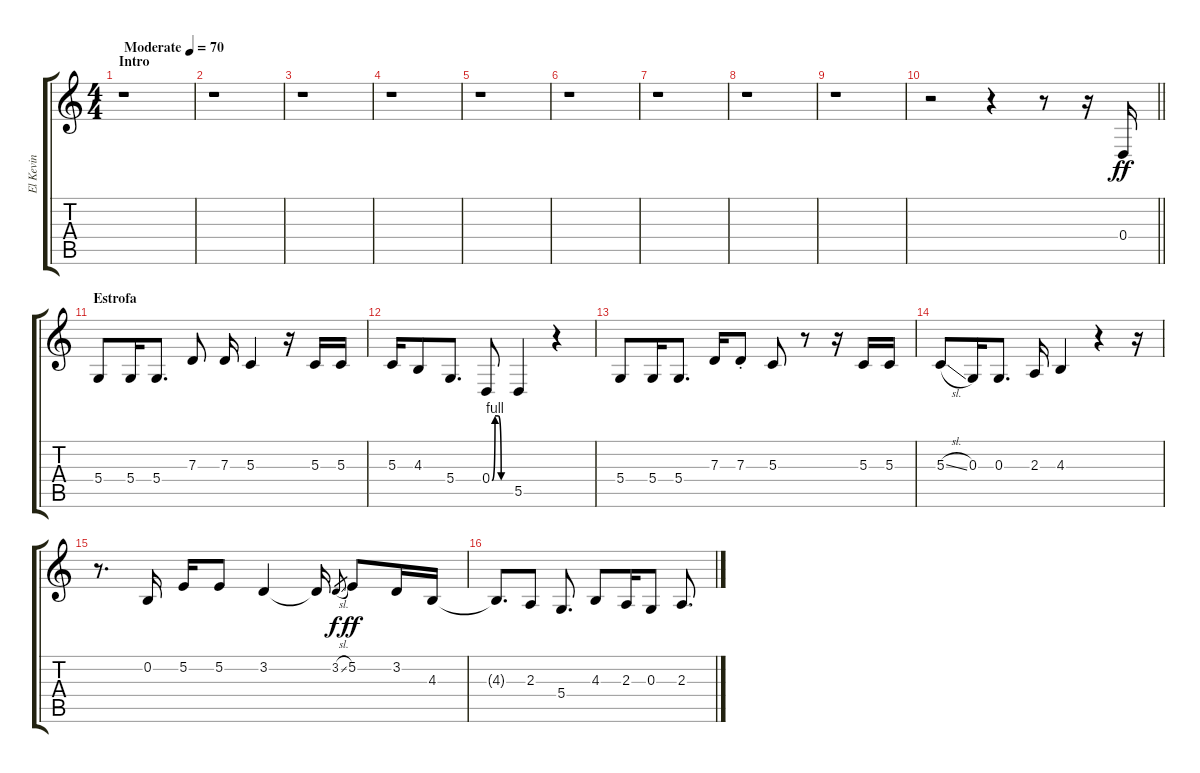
\track ("El Kevin" "El Kevin") {instrument tenorsax}
\staff {score tabs}
\tuning (E4 B3 G3 D3 A2 E2) {hide}
\ts (4 4)
\section ("" "Intro")
\tempo (70 "Moderate")
\clef g2
\ks c
r.1{dy ff instrument tenorsax} |
r.1 |
r.1 |
r.1 |
r.1 |
r.1 |
r.1 |
r.1 |
r.1 |
\barLineRight lightlight
r.2 r.4 r.8 r.16 0.4.16 |
\section ("" "Estrofa")
5.4.8 5.4.16 5.4.8{d} 7.3.8 7.3.16 5.3.4 r.16 5.3.16 5.3.16 |
5.3.16 4.3.8 5.4.8{d} 0.4{be (custom 0 0 10 4 20 4 30 0 60 0)}.8 5.5.4 r.4 |
5.4.8 5.4.16 5.4.8{d} 7.3.16 7.3{st}.8 5.3.8 r.8 r.16 5.3.16 5.3.16 |
5.3{sl}.8 0.3.16 0.3.8{d} 2.3.16 4.3.4 r.4 r.16 |
r.8{d} 0.2.16 5.2.16 5.2.8 3.2.4 3.2{t}.16 3.2{sl}.8{gr dy f} 5.2.8{dy ff} 3.2.16 4.3.16 |
4.3{t}.8{d} 2.3.8 5.4.8{d} 4.3.8 2.3.16 0.3.8 2.3.8{d}
